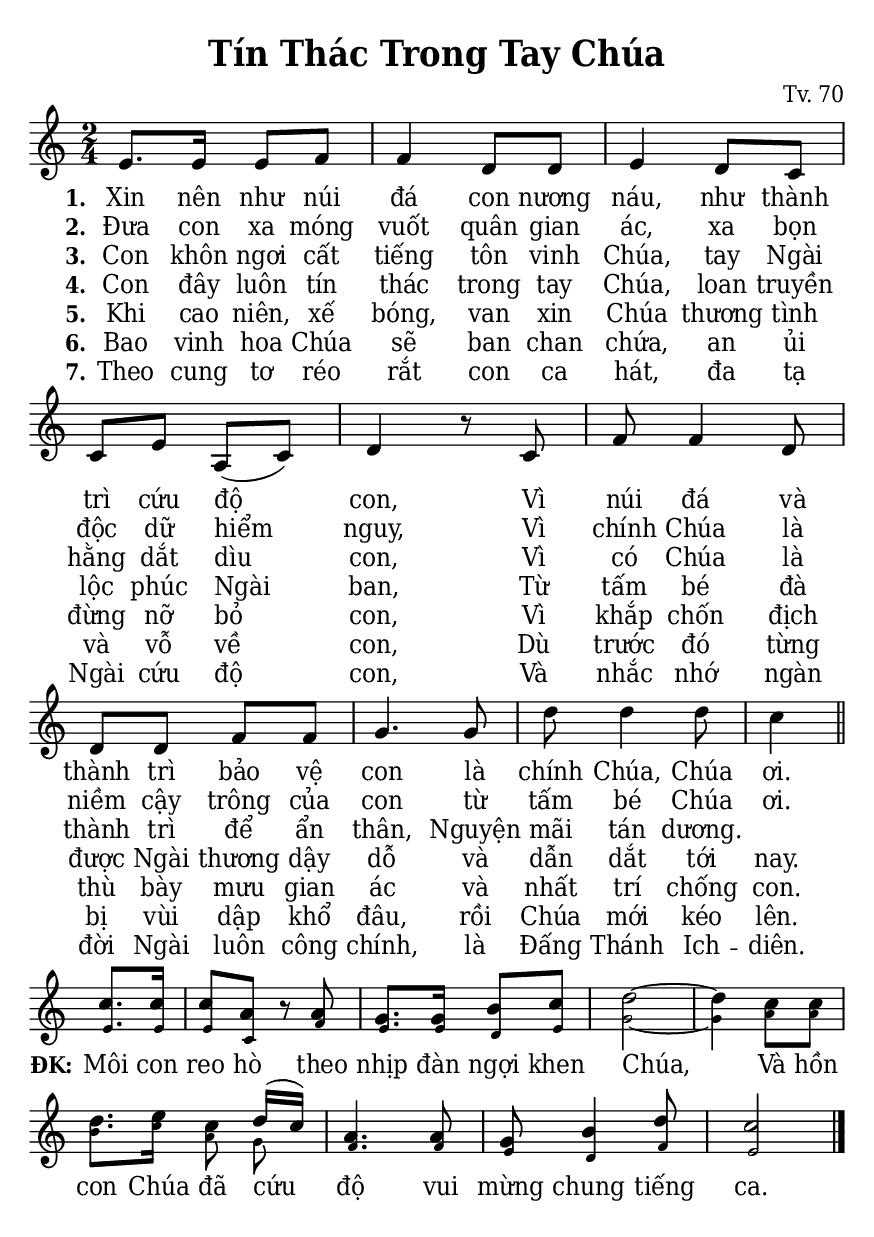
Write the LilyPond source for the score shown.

% Cài đặt chung\
\version "2.22.1"
\include "english.ly"

\header {
  title = "Tín Thác Trong Tay Chúa"
  composer = "Tv. 70"
  %arranger = "Lm. Kim Long"
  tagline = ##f
}

% Nhạc phiên khúc
nhacPhienKhucSop = \relative c' {
  e8. e16 e8 f |
  f4 d8 d |
  e4 d8 c |
  c e a, (c) |
  d4 r8 c |
  f f4 d8 |
  d d f f |
  g4. g8 |
  d' d4 d8 |
  c4 \bar "||" \break
  
  c8. c16 |
  c8 a r a |
  g8. g16 b8 c |
  d2 ~ |
  d4 c8 c |
  d8. e16 c8 d16 (c) |
  a4. a8 |
  g b4 d8 |
  c2 \bar "|."
}

nhacPhienKhucAlto = \relative c' {
  R2*9
  r4
  e8. e16 |
  e8 c r f |
  e8. e16 d8 e |
  g2 ~ |
  g4 a8 a |
  b8. c16 a8 g |
  f4. f8 |
  e d4 f8 |
  e2
}

% Lời phiên khúc
loiPhienKhucSop = \lyrics {
  <<
    {
      \set stanza = "1."
      Xin nên như núi đá con nương náu,
      như thành trì cứu độ con,
      Vì núi đá và thành trì bảo vệ con là chính Chúa,
      Chúa ơi.
    }
    \new Lyrics {
	    \set associatedVoice = "beSop"
	    \set stanza = "2."
	    Đưa con xa móng vuốt quân gian ác,
	    xa bọn độc dữ hiểm nguy,
	    Vì chính Chúa là niềm cậy trông
	    của con từ tấm bé Chúa ơi.
    }
    \new Lyrics {
	    \set associatedVoice = "beSop"
	    \set stanza = "3."
	    Con khôn ngơi cất tiếng tôn vinh Chúa,
	    tay Ngài hằng dắt dìu con,
	    Vì có Chúa là thành trì để ẩn thân,
	    Nguyện mãi tán dương.
    }
    \new Lyrics {
	    \set associatedVoice = "beSop"
	    \set stanza = "4."
	    Con đây luôn tín thác trong tay Chúa,
	    loan truyền lộc phúc Ngài ban,
	    Từ tấm bé đà được Ngài thương dậy dỗ
	    và dẫn dắt tới nay.
    }
    \new Lyrics {
	    \set associatedVoice = "beSop"
	    \set stanza = "5."
	    Khi cao niên, xế bóng,
	    van xin Chúa thương tình đừng nỡ bỏ con,
	    Vì khắp chốn địch thù bày mưu gian ác
	    và nhất trí chống con.
    }
    \new Lyrics {
	    \set associatedVoice = "beSop"
	    \set stanza = "6."
	    Bao vinh hoa Chúa sẽ ban chan chứa,
	    an ủi và vỗ về con,
	    Dù trước đó từng bị vùi dập khổ đâu,
	    rồi Chúa mới kéo lên.
    }
    \new Lyrics {
	    \set associatedVoice = "beSop"
	    \set stanza = "7."
	    Theo cung tơ réo rắt con ca hát,
	    đa tạ Ngài cứu độ con,
	    Và nhắc nhớ ngàn đời Ngài luôn công chính,
	    là Đấng Thánh Ich -- diên.
    }
  >>
  \set stanza = "ĐK:"
  Môi con reo hò theo nhịp đàn ngợi khen Chúa,
  Và hồn con Chúa đã cứu độ vui mừng chung tiếng ca.
}

% Dàn trang
\paper {
  #(set-paper-size "a5")
  top-margin = 5\mm
  bottom-margin = 5\mm
  left-margin = 5\mm
  right-margin = 5\mm
  indent = #0
  #(define fonts
	 (make-pango-font-tree "Deja Vu Serif Condensed"
	 		       "Deja Vu Serif Condensed"
			       "Deja Vu Serif Condensed"
			       (/ 20 20)))
  print-page-number = ##f
  %system-system-spacing = #'((basic-distance . 0.1) (padding . 1))
  page-count = 1
}

TongNhip = {
  \key c \major \time 2/4
  \set Timing.beamExceptions = #'()
  \set Timing.baseMoment = #(ly:make-moment 1/4)
}

% Đổi kích thước nốt cho bè phụ
notBePhu =
#(define-music-function (font-size music) (number? ly:music?)
   (for-some-music
     (lambda (m)
       (if (music-is-of-type? m 'rhythmic-event)
           (begin
             (set! (ly:music-property m 'tweaks)
                   (cons `(font-size . ,font-size)
                         (ly:music-property m 'tweaks)))
             #t)
           #f))
     music)
   music)

\score {
  \new ChoirStaff <<
    \new Staff \with {
        \consists "Merge_rests_engraver"
        printPartCombineTexts = ##f
      }
      <<
      \new Voice \TongNhip \partCombine 
        \nhacPhienKhucSop
        \notBePhu -3 { \nhacPhienKhucAlto }
      \new NullVoice = beSop \nhacPhienKhucSop
      \new Lyrics \lyricsto beSop \loiPhienKhucSop
      >>
  >>
  \layout {
    %\override Staff.TimeSignature.transparent = ##t
    \override Lyrics.LyricSpace.minimum-distance = #0.8
    \override Score.BarNumber.break-visibility = ##(#f #f #f)
    \override Score.SpacingSpanner.uniform-stretching = ##t
  } 
}
